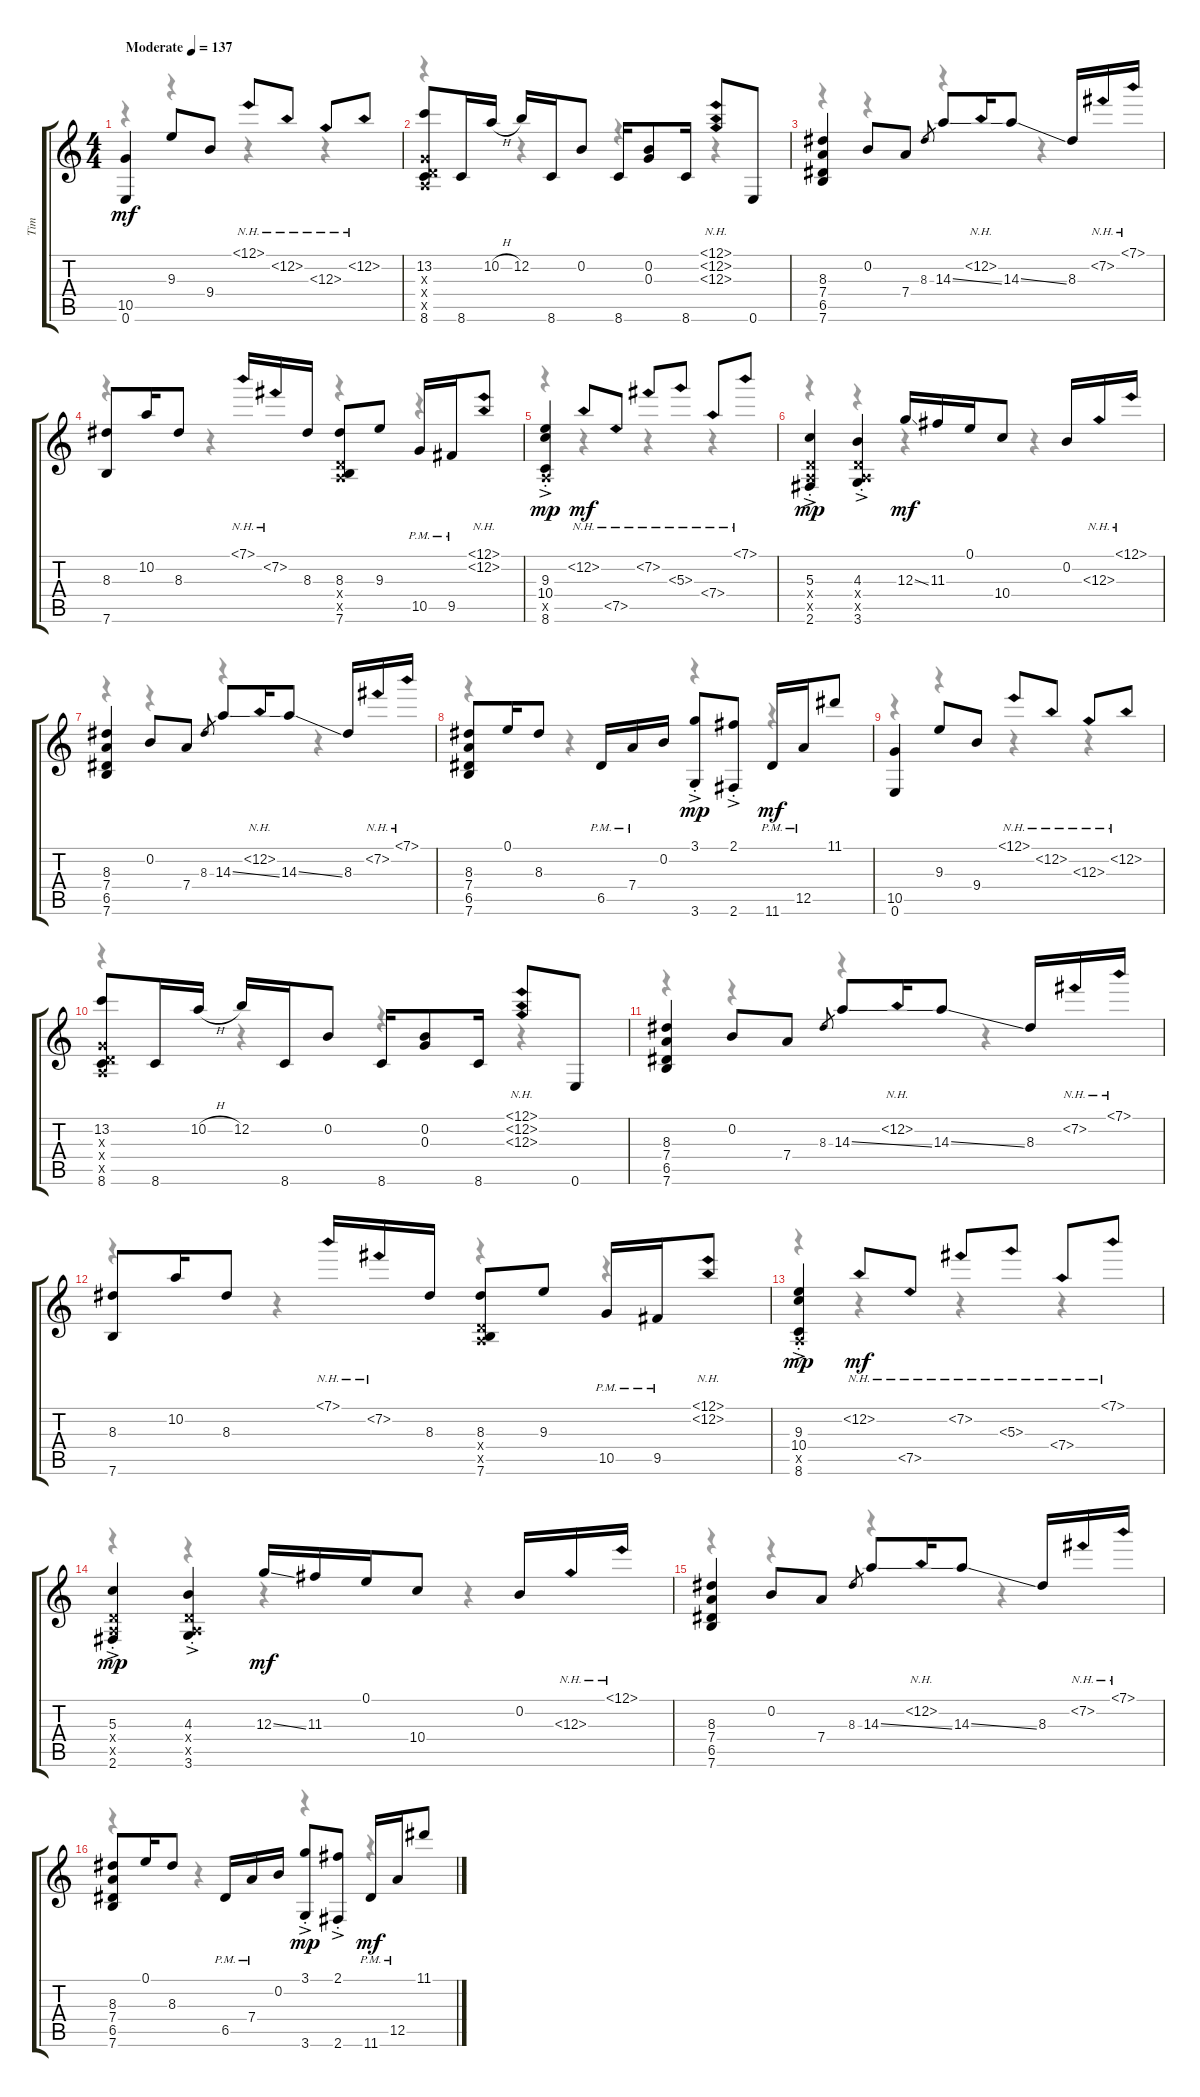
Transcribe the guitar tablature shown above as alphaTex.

\track ("Tim" "Tim") {instrument acousticguitarnylon}
\staff {score tabs}
\tuning (E4 B3 G3 D3 A2 E2) {hide}
\voice
\ts (4 4)
\tempo (137 "Moderate")
\clef g2
\ks c
(10.5 0.6).4{dy mf instrument acousticguitarnylon} 9.3.8 9.4.8 12.1{nh}.8 12.2{nh}.8 12.3{nh}.8 12.2{nh}.8 |
(13.2 0.3{x} 0.4{x} 0.5{x} 8.6).8 8.6.16 10.2{h}.16 12.2.16 8.6.16 0.2.8 8.6.16 (0.2 0.3).8 8.6.16 (12.1{nh} 12.2{nh} 12.3{nh}).8 0.6.8 |
(8.3 7.4 6.5 7.6).4 0.2.8 7.4.8 8.3.8{gr} 14.3{ss}.8 12.2{nh}.16 14.3{ss}.8 8.3.16 7.2{nh}.16 7.1{nh}.16 |
(8.3 7.6).8 10.2.16 8.3.8 7.1{nh}.16 7.2{nh}.16 8.3.16 (8.3 0.4{x} 0.5{x} 7.6).8 9.3.8 10.5{pm}.16 9.5{pm}.16 (12.1{nh} 12.2{nh}).8 |
(9.3{ac st} 10.4{ac st} 0.5{x} 8.6{ac st}).4{dy mp} 12.2{nh}.8{dy mf} 7.5{nh}.8 7.2{nh}.8 5.3{nh}.8 7.4{nh}.8 7.1{nh}.8 |
(5.3{ac st} 0.4{x} 0.5{x} 2.6{ac st}).4{dy mp} (4.3{ac st} 0.4{x} 0.5{x} 3.6{ac st}).4 12.3{ss}.16{dy mf} 11.3.16 0.1.16 10.4.8 0.2.16 12.3{nh}.16 12.1{nh}.16 |
(8.3 7.4 6.5 7.6).4 0.2.8 7.4.8 8.3.8{gr} 14.3{ss}.8 12.2{nh}.16 14.3{ss}.8 8.3.16 7.2{nh}.16 7.1{nh}.16 |
(8.3 7.4 6.5 7.6).8 0.1.16 8.3.8 6.5{pm}.16 7.4{pm}.16 0.2.16 (3.1{ac st} 3.6{ac st}).8{dy mp} (2.1{ac st} 2.6{ac st}).8 11.6{pm}.16{dy mf} 12.5{pm}.16 11.1.8 |
(10.5 0.6).4 9.3.8 9.4.8 12.1{nh}.8 12.2{nh}.8 12.3{nh}.8 12.2{nh}.8 |
(13.2 0.3{x} 0.4{x} 0.5{x} 8.6).8 8.6.16 10.2{h}.16 12.2.16 8.6.16 0.2.8 8.6.16 (0.2 0.3).8 8.6.16 (12.1{nh} 12.2{nh} 12.3{nh}).8 0.6.8 |
(8.3 7.4 6.5 7.6).4 0.2.8 7.4.8 8.3.8{gr} 14.3{ss}.8 12.2{nh}.16 14.3{ss}.8 8.3.16 7.2{nh}.16 7.1{nh}.16 |
(8.3 7.6).8 10.2.16 8.3.8 7.1{nh}.16 7.2{nh}.16 8.3.16 (8.3 0.4{x} 0.5{x} 7.6).8 9.3.8 10.5{pm}.16 9.5{pm}.16 (12.1{nh} 12.2{nh}).8 |
(9.3{ac st} 10.4{ac st} 0.5{x} 8.6{ac st}).4{dy mp} 12.2{nh}.8{dy mf} 7.5{nh}.8 7.2{nh}.8 5.3{nh}.8 7.4{nh}.8 7.1{nh}.8 |
(5.3{ac st} 0.4{x} 0.5{x} 2.6{ac st}).4{dy mp} (4.3{ac st} 0.4{x} 0.5{x} 3.6{ac st}).4 12.3{ss}.16{dy mf} 11.3.16 0.1.16 10.4.8 0.2.16 12.3{nh}.16 12.1{nh}.16 |
(8.3 7.4 6.5 7.6).4 0.2.8 7.4.8 8.3.8{gr} 14.3{ss}.8 12.2{nh}.16 14.3{ss}.8 8.3.16 7.2{nh}.16 7.1{nh}.16 |
(8.3 7.4 6.5 7.6).8 0.1.16 8.3.8 6.5{pm}.16 7.4{pm}.16 0.2.16 (3.1{ac st} 3.6{ac st}).8{dy mp} (2.1{ac st} 2.6{ac st}).8 11.6{pm}.16{dy mf} 12.5{pm}.16 11.1.8
\voice
\clef g2
\ottava regular
\simile none
\ks c
r.4{dy f} r.4 r.4 r.4 |
r.4 r.4 r.4 r.4 |
r.4 r.4 r.4 r.4 |
r.4 r.4 r.4 r.4 |
r.4 r.4 r.4 r.4 |
r.4 r.4 r.4 r.4 |
r.4 r.4 r.4 r.4 |
r.4 r.4 r.4 r.4 |
r.4 r.4 r.4 r.4 |
r.4 r.4 r.4 r.4 |
r.4 r.4 r.4 r.4 |
r.4 r.4 r.4 r.4 |
r.4 r.4 r.4 r.4 |
r.4 r.4 r.4 r.4 |
r.4 r.4 r.4 r.4 |
r.4 r.4 r.4 r.4
